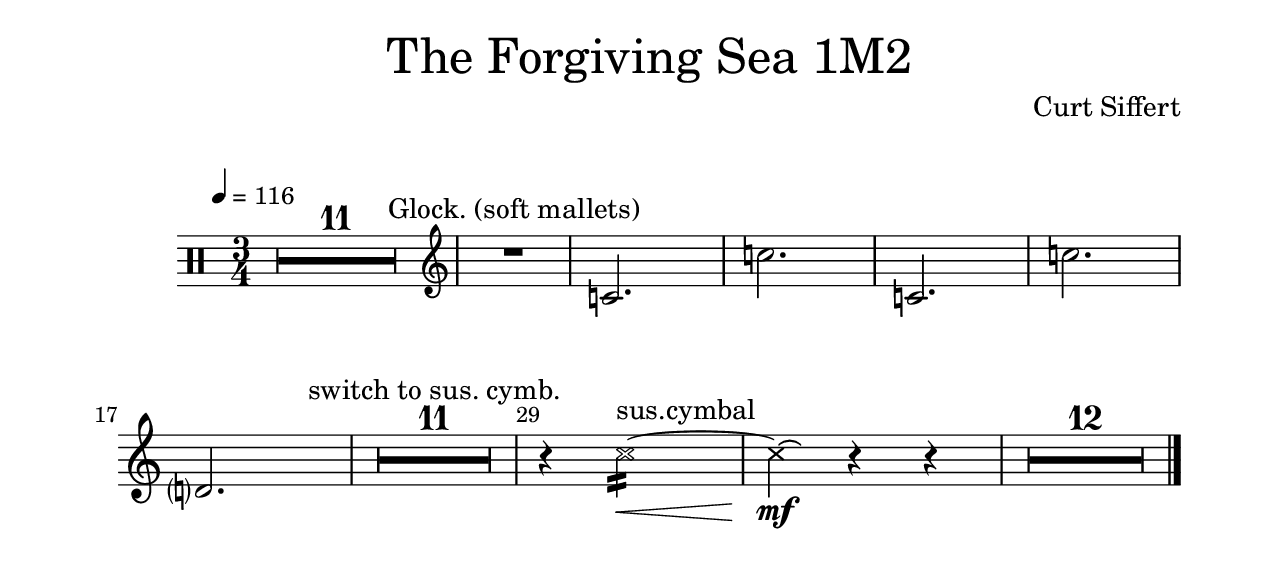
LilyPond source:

\version "2.16.0"
\include "english.ly"
\include "../lib/parts.ily"

\paper {
	ragged-last-bottom = ##t
}

\header {
	poet = \markup { 
		\override #'(baseline-skip . 2.5)
		\column {"Glock. /" "Sus. Cymbal" " "}
	}
}

\version "2.16.0"
\include "english.ly"

\layout { ragged-right = ##f }

% http://lsr.dsi.unimi.it/LSR/Item?id=431
num =
#(define-music-function (parser location musique) (ly:music?)
#{ \override Score.BarNumber #'break-visibility = ##(#f #t #t)
  $musique \revert Score.BarNumber #'break-visibility #})
  
percussionNotes = \relative c' {

	\time 3/4
	\clef percussion
	\set tieWaitForNote = ##t

	R2.*11 |
	
	\clef treble
	
	R2.^"Glock. (soft mallets)"
	
	c!2.
	c'!2.
	c,!2.
	c'!2.

	\tag #'part { \break }

	d,?2.
	
	R2.*11^"switch to sus. cymb."

	\new DrumVoice {
		\drummode {
			\num
			r4 ss2:16\<~^"sus.cymbal" |
			ss4\mf\laissezVibrer r r
		}		
	}


	R2.*12
		
	\bar "|."
		
}


<<
	\new Staff \with { \accepts "DrumVoice" } \relative c'' { 
		\everyPartScore
		\keepWithTag #'part \percussionNotes
	}	
>>